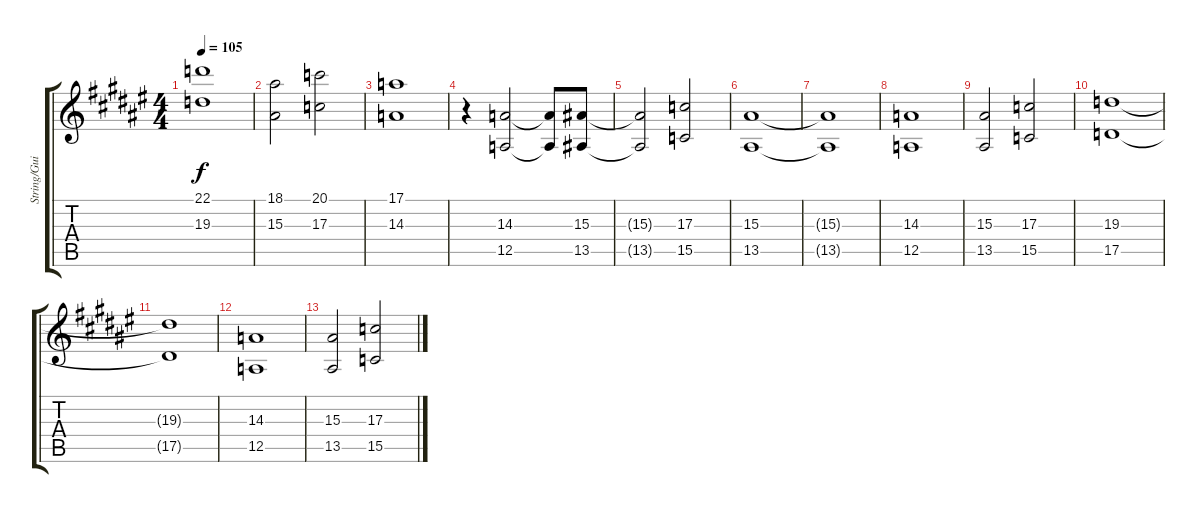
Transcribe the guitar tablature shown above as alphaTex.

\track ("String/Guitar Thingy" "String/Gui") {instrument stringensemble1}
\staff {score tabs}
\tuning (E4 B3 G3 D3 A2 E2) {hide}
\ts (4 4)
\tempo 105
\clef g2
\ks d#minor
(22.1 19.3).1{dy f} |
(18.1 15.3).2 (20.1 17.3).2 |
(17.1 14.3).1 |
r.4 (14.3 12.5).2 (14.3{t} 12.5{t}).8 (15.3 13.5).8 |
(15.3{t} 13.5{t}).2 (17.3 15.5).2 |
(15.3 13.5).1 |
(15.3{t} 13.5{t}).1 |
(14.3 12.5).1 |
(15.3 13.5).2 (17.3 15.5).2 |
(19.3 17.5).1 |
(19.3{t} 17.5{t}).1 |
(14.3 12.5).1 |
(15.3 13.5).2 (17.3 15.5).2
